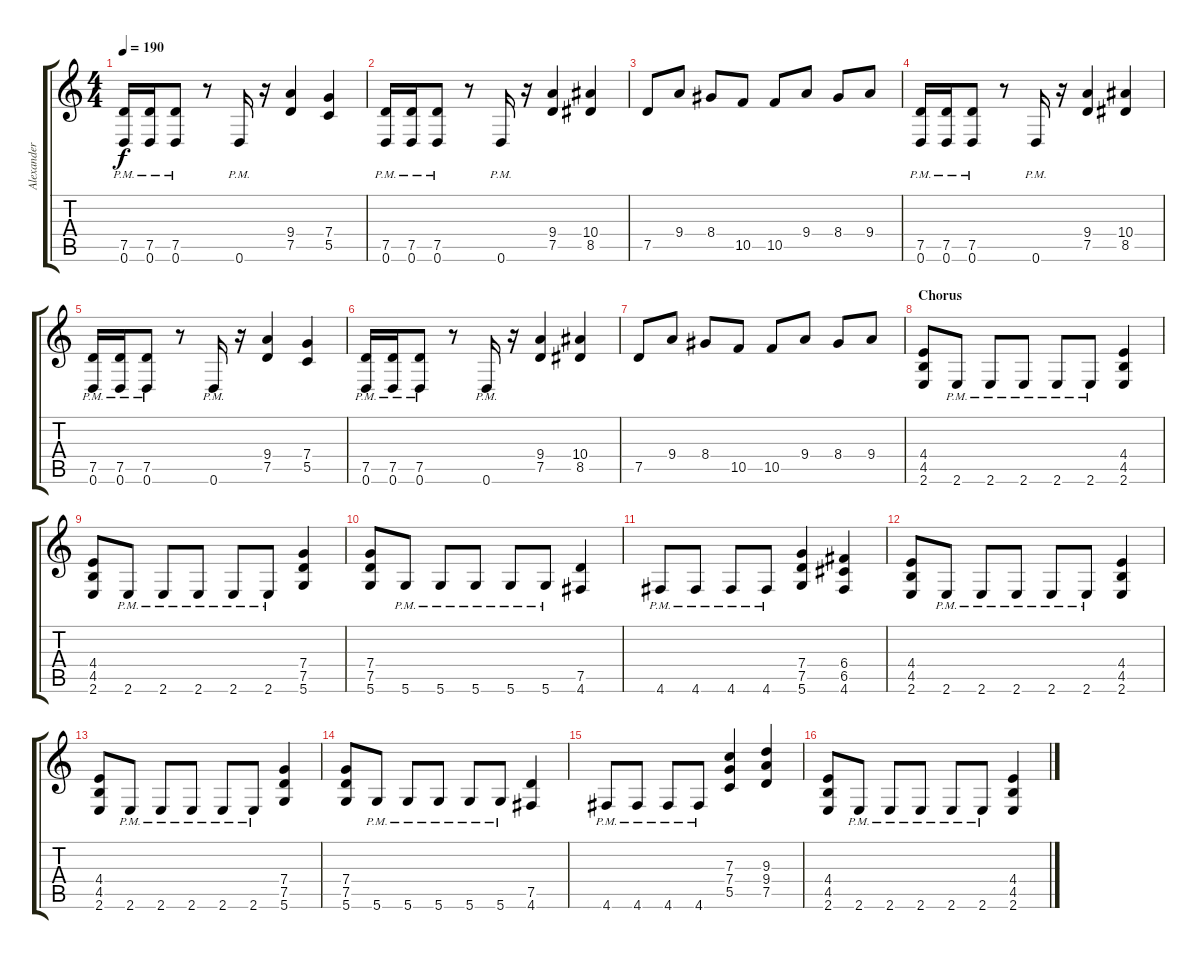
\track ("Alexander Kuoppala (Rhythm Guitar)" "Alexander ") {instrument overdrivenguitar}
\staff {score tabs}
\tuning (D4 A3 F3 C3 G2 D2) {hide}
\ts (4 4)
\tempo 190
\clef g2
\ks c
(7.5{pm} 0.6{pm}).16{dy f} (7.5{pm} 0.6{pm}).16 (7.5{pm} 0.6{pm}).8 r.8 0.6{pm}.16 r.16 (9.4 7.5).4 (7.4 5.5).4 |
(7.5{pm} 0.6{pm}).16 (7.5{pm} 0.6{pm}).16 (7.5{pm} 0.6{pm}).8 r.8 0.6{pm}.16 r.16 (9.4 7.5).4 (10.4 8.5).4 |
7.5.8 9.4.8 8.4.8 10.5.8 10.5.8 9.4.8 8.4.8 9.4.8 |
(7.5{pm} 0.6{pm}).16 (7.5{pm} 0.6{pm}).16 (7.5{pm} 0.6{pm}).8 r.8 0.6{pm}.16 r.16 (9.4 7.5).4 (10.4 8.5).4 |
(7.5{pm} 0.6{pm}).16 (7.5{pm} 0.6{pm}).16 (7.5{pm} 0.6{pm}).8 r.8 0.6{pm}.16 r.16 (9.4 7.5).4 (7.4 5.5).4 |
(7.5{pm} 0.6{pm}).16 (7.5{pm} 0.6{pm}).16 (7.5{pm} 0.6{pm}).8 r.8 0.6{pm}.16 r.16 (9.4 7.5).4 (10.4 8.5).4 |
7.5.8 9.4.8 8.4.8 10.5.8 10.5.8 9.4.8 8.4.8 9.4.8 |
\section ("" "Chorus")
(4.4 4.5 2.6).8 2.6{pm}.8 2.6{pm}.8 2.6{pm}.8 2.6{pm}.8 2.6{pm}.8 (4.4 4.5 2.6).4 |
(4.4 4.5 2.6).8 2.6{pm}.8 2.6{pm}.8 2.6{pm}.8 2.6{pm}.8 2.6{pm}.8 (7.4 7.5 5.6).4 |
(7.4 7.5 5.6).8 5.6{pm}.8 5.6{pm}.8 5.6{pm}.8 5.6{pm}.8 5.6{pm}.8 (7.5 4.6).4 |
4.6{pm}.8 4.6{pm}.8 4.6{pm}.8 4.6{pm}.8 (7.4 7.5 5.6).4 (6.4 6.5 4.6).4 |
(4.4 4.5 2.6).8 2.6{pm}.8 2.6{pm}.8 2.6{pm}.8 2.6{pm}.8 2.6{pm}.8 (4.4 4.5 2.6).4 |
(4.4 4.5 2.6).8 2.6{pm}.8 2.6{pm}.8 2.6{pm}.8 2.6{pm}.8 2.6{pm}.8 (7.4 7.5 5.6).4 |
(7.4 7.5 5.6).8 5.6{pm}.8 5.6{pm}.8 5.6{pm}.8 5.6{pm}.8 5.6{pm}.8 (7.5 4.6).4 |
4.6{pm}.8 4.6{pm}.8 4.6{pm}.8 4.6{pm}.8 (7.3 7.4 5.5).4 (9.3 9.4 7.5).4 |
(4.4 4.5 2.6).8 2.6{pm}.8 2.6{pm}.8 2.6{pm}.8 2.6{pm}.8 2.6{pm}.8 (4.4 4.5 2.6).4
